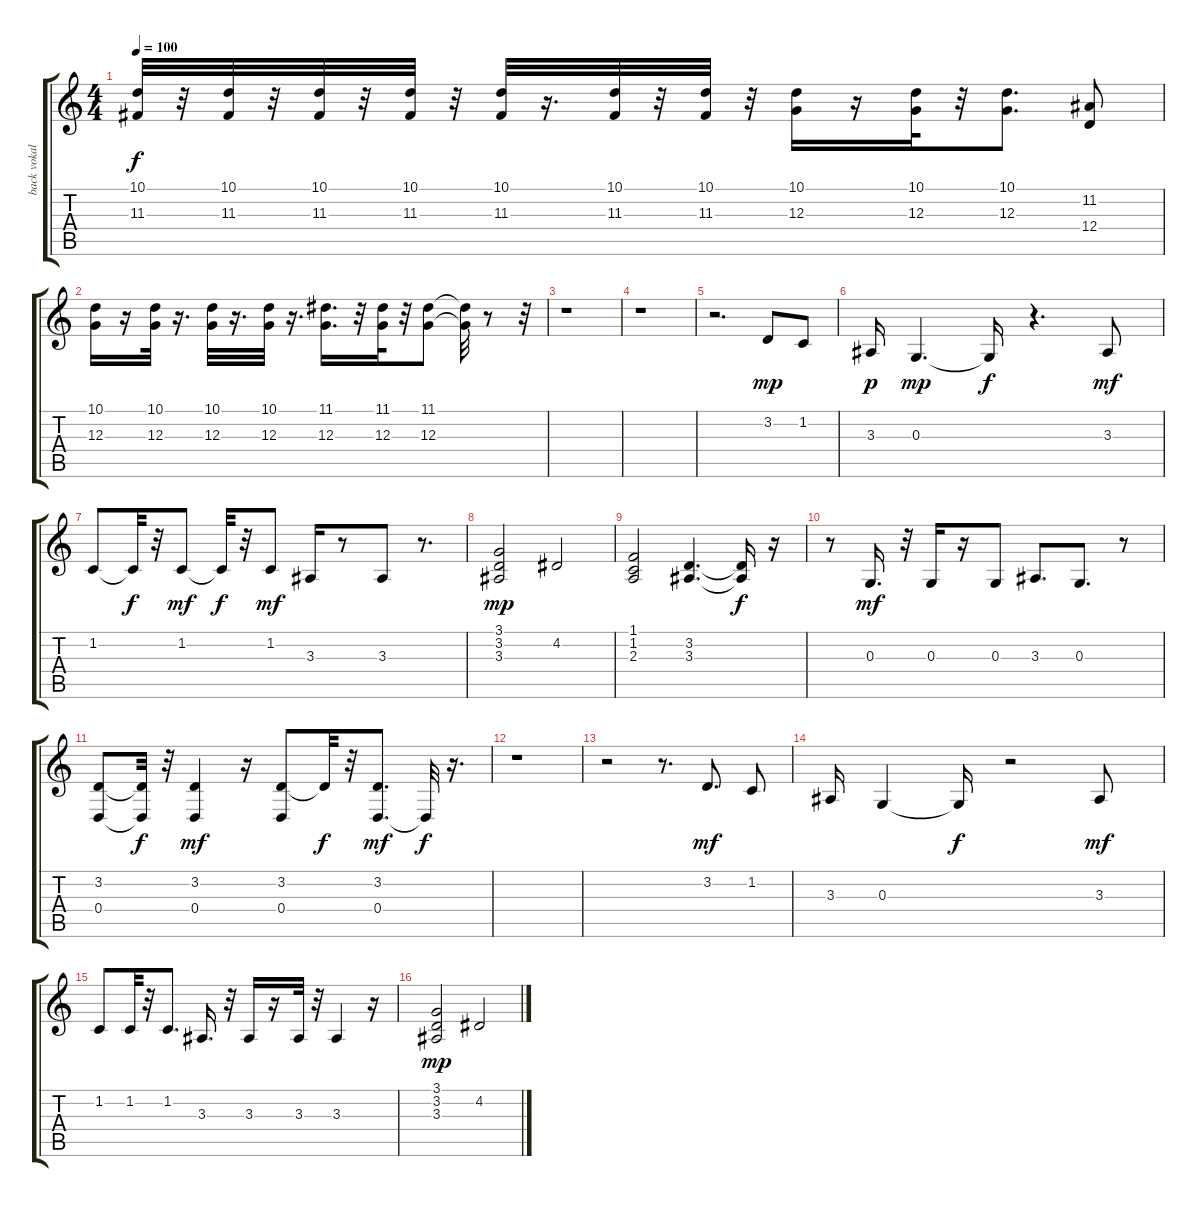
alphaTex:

\track ("back vokal" "back vokal") {instrument pad4choir}
\staff {score tabs}
\tuning (E4 B3 G3 D3 A2 E2) {hide}
\ts (4 4)
\tempo 100
\clef g2
\ks c
(10.1 11.3).32{dy f} r.32 (10.1 11.3).32 r.32 (10.1 11.3).32 r.32 (10.1 11.3).32 r.32 (10.1 11.3).32 r.16{d} (10.1 11.3).32 r.32 (10.1 11.3).32 r.32 (10.1 12.3).16 r.16 (10.1 12.3).32 r.32 (10.1 12.3).8{d} (11.2 12.4).8 |
(10.1 12.3).16 r.16 (10.1 12.3).32 r.16{d} (10.1 12.3).32 r.16{d} (10.1 12.3).32 r.16{d} (11.1 12.3).16{d} r.32 (11.1 12.3).32 r.32 (11.1 12.3).8 (11.1{t} 12.3{t}).32 r.8 r.32 |
r.1 |
r.1 |
r.2{d} 3.2.8{dy mp} 1.2.8 |
3.3.16{dy p} 0.3.4{d dy mp} 0.3{t}.16{dy f} r.4{d} 3.3.8{dy mf} |
1.2.8 1.2{t}.32{dy f} r.32 1.2.8{dy mf} 1.2{t}.32{dy f} r.32 1.2.8{dy mf} 3.3.16 r.8 3.3.8 r.8{d} |
(3.1 3.2 3.3).2{dy mp} 4.2.2 |
(1.1 1.2 2.3).2 (3.2 3.3).4{d} (3.2{t} 3.3{t}).16{dy f} r.16 |
r.8 0.3.16{d dy mf} r.32 0.3.16 r.16 0.3.8 3.3.8{d} 0.3.8{d} r.8 |
(3.2 0.4).8 (3.2{t} 0.4{t}).32{dy f} r.32 (3.2 0.4).4{dy mf} r.16 (3.2 0.4).8 3.2{t}.32{dy f} r.32 (3.2 0.4).8{d dy mf} 0.4{t}.32{dy f} r.16{d} |
r.1 |
r.2 r.8{d} 3.2.8{d dy mf} 1.2.8 |
3.3.16 0.3.4 0.3{t}.16{dy f} r.2 3.3.8{dy mf} |
1.2.8 1.2.32 r.32 1.2.8{d} 3.3.16{d} r.32 3.3.16 r.16 3.3.32 r.32 3.3.4 r.16 |
(3.1 3.2 3.3).2{dy mp} 4.2.2
